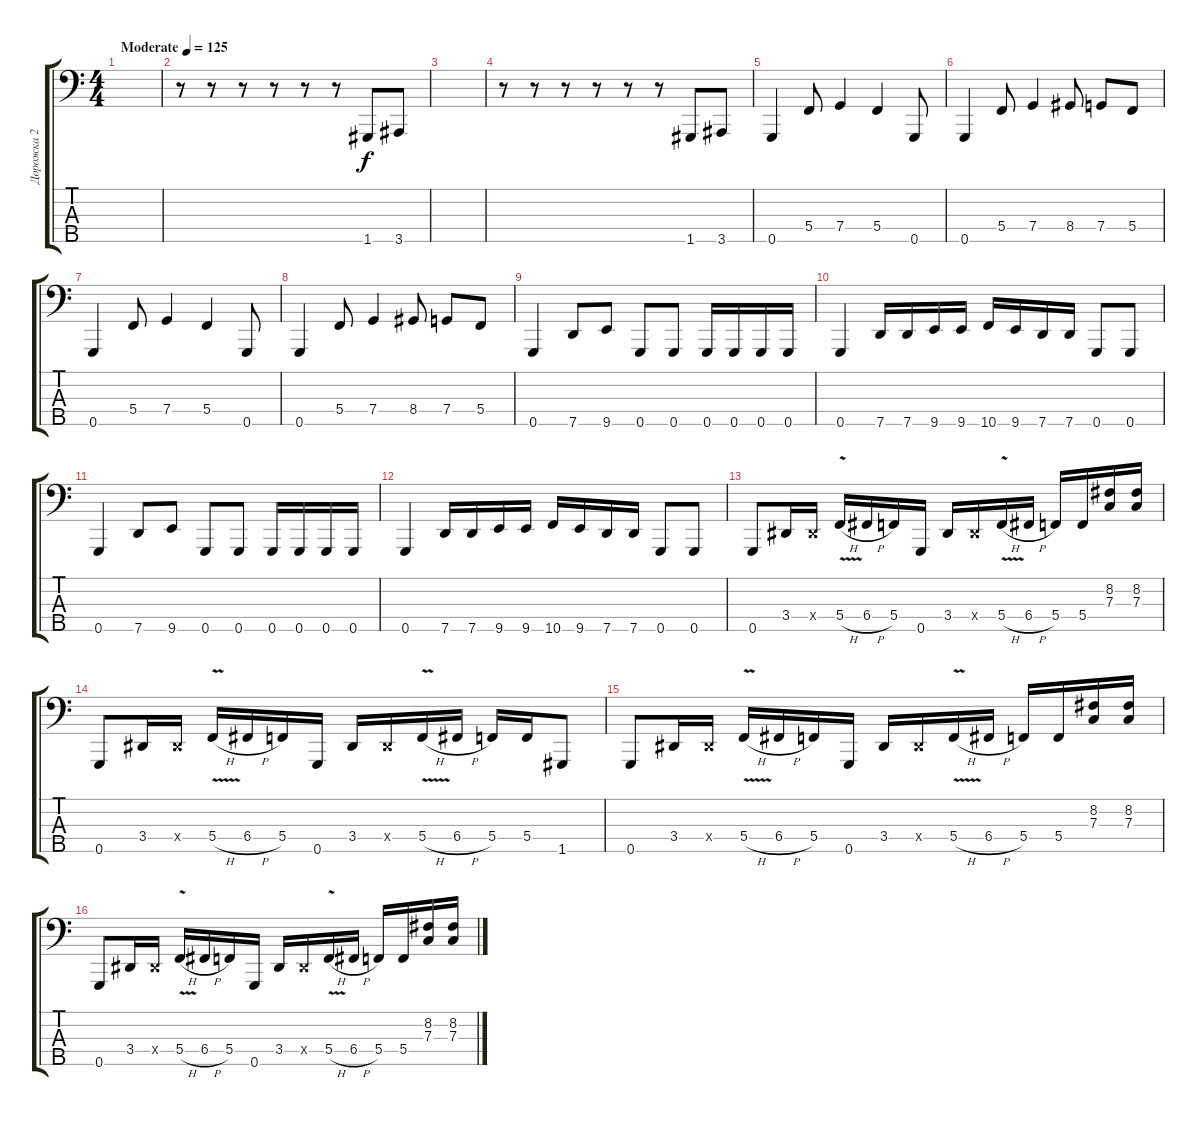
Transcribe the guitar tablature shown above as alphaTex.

\track ("Дорожка 2" "Дорожка 2") {instrument slapbass1}
\staff {score tabs}
\tuning (Eb2 Bb1 F1 C1 G0) {hide}
\ts (4 4)
\tempo (125 "Moderate")
\clef f4
\ks c
|
r.8 r.8 r.8 r.8 r.8 r.8 1.5.8 3.5.8 |
|
r.8 r.8 r.8 r.8 r.8 r.8 1.5.8 3.5.8 |
0.5.4 5.4.8 7.4.4 5.4.4 0.5.8 |
0.5.4 5.4.8 7.4.4 8.4.8 7.4.8 5.4.8 |
0.5.4 5.4.8 7.4.4 5.4.4 0.5.8 |
0.5.4 5.4.8 7.4.4 8.4.8 7.4.8 5.4.8 |
0.5.4 7.5.8 9.5.8 0.5.8 0.5.8 0.5.16 0.5.16 0.5.16 0.5.16 |
0.5.4 7.5.16 7.5.16 9.5.16 9.5.16 10.5.16 9.5.16 7.5.16 7.5.16 0.5.8 0.5.8 |
0.5.4 7.5.8 9.5.8 0.5.8 0.5.8 0.5.16 0.5.16 0.5.16 0.5.16 |
0.5.4 7.5.16 7.5.16 9.5.16 9.5.16 10.5.16 9.5.16 7.5.16 7.5.16 0.5.8 0.5.8 |
0.5.8 3.4.16 3.4{x}.16 5.4{v h}.16 6.4{h}.16 5.4.16 0.5.16 3.4.16 3.4{x}.16 5.4{v h}.16 6.4{h}.16 5.4.16 5.4.16 (8.2 7.3).16 (8.2 7.3).16 |
0.5.8 3.4.16 3.4{x}.16 5.4{v h}.16 6.4{h}.16 5.4.16 0.5.16 3.4.16 3.4{x}.16 5.4{v h}.16 6.4{h}.16 5.4.16 5.4.16 1.5.8 |
0.5.8 3.4.16 3.4{x}.16 5.4{v h}.16 6.4{h}.16 5.4.16 0.5.16 3.4.16 3.4{x}.16 5.4{v h}.16 6.4{h}.16 5.4.16 5.4.16 (8.2 7.3).16 (8.2 7.3).16 |
0.5.8 3.4.16 3.4{x}.16 5.4{v h}.16 6.4{h}.16 5.4.16 0.5.16 3.4.16 3.4{x}.16 5.4{v h}.16 6.4{h}.16 5.4.16 5.4.16 (8.2 7.3).16 (8.2 7.3).16
